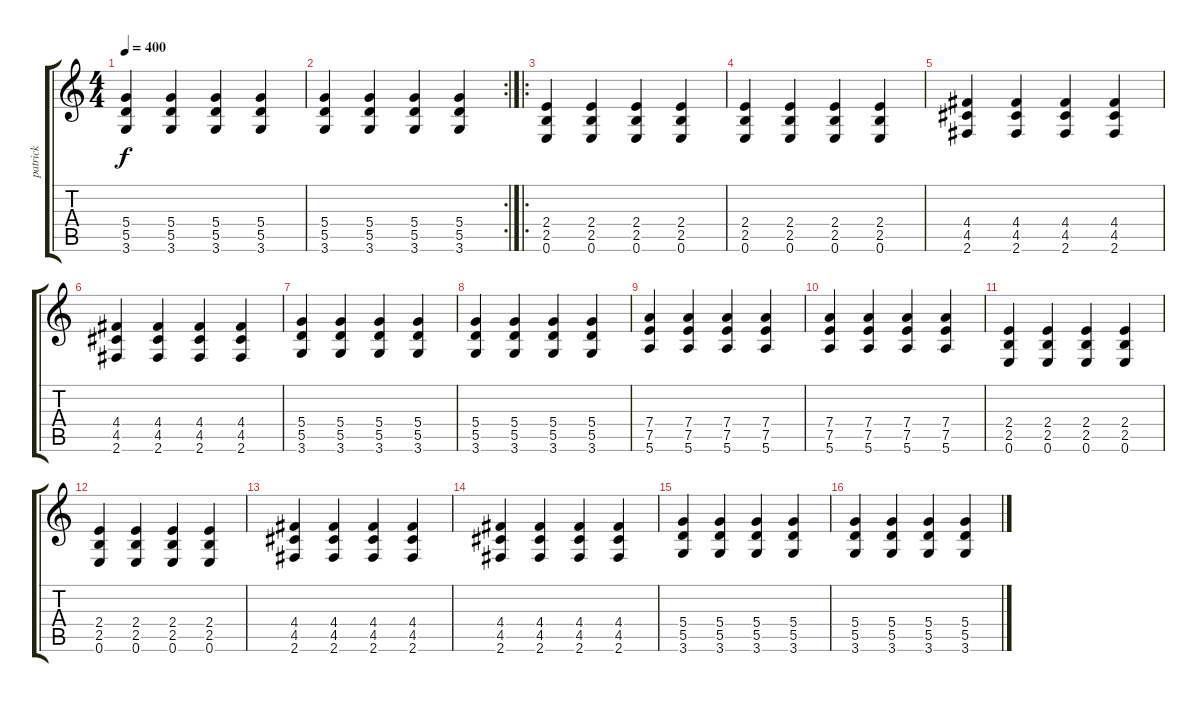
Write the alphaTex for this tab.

\track ("patrick" "patrick") {instrument overdrivenguitar}
\staff {score tabs}
\tuning (E4 B3 G3 D3 A2 E2) {hide}
\ts (4 4)
\tempo 400
\clef g2
\ks c
(5.4 5.5 3.6).4{dy f} (5.4 5.5 3.6).4 (5.4 5.5 3.6).4 (5.4 5.5 3.6).4 |
\rc 2
(5.4 5.5 3.6).4 (5.4 5.5 3.6).4 (5.4 5.5 3.6).4 (5.4 5.5 3.6).4 |
\ro
(2.4 2.5 0.6).4 (2.4 2.5 0.6).4 (2.4 2.5 0.6).4 (2.4 2.5 0.6).4 |
(2.4 2.5 0.6).4 (2.4 2.5 0.6).4 (2.4 2.5 0.6).4 (2.4 2.5 0.6).4 |
(4.4 4.5 2.6).4 (4.4 4.5 2.6).4 (4.4 4.5 2.6).4 (4.4 4.5 2.6).4 |
(4.4 4.5 2.6).4 (4.4 4.5 2.6).4 (4.4 4.5 2.6).4 (4.4 4.5 2.6).4 |
(5.4 5.5 3.6).4 (5.4 5.5 3.6).4 (5.4 5.5 3.6).4 (5.4 5.5 3.6).4 |
(5.4 5.5 3.6).4 (5.4 5.5 3.6).4 (5.4 5.5 3.6).4 (5.4 5.5 3.6).4 |
(7.4 7.5 5.6).4 (7.4 7.5 5.6).4 (7.4 7.5 5.6).4 (7.4 7.5 5.6).4 |
(7.4 7.5 5.6).4 (7.4 7.5 5.6).4 (7.4 7.5 5.6).4 (7.4 7.5 5.6).4 |
(2.4 2.5 0.6).4 (2.4 2.5 0.6).4 (2.4 2.5 0.6).4 (2.4 2.5 0.6).4 |
(2.4 2.5 0.6).4 (2.4 2.5 0.6).4 (2.4 2.5 0.6).4 (2.4 2.5 0.6).4 |
(4.4 4.5 2.6).4 (4.4 4.5 2.6).4 (4.4 4.5 2.6).4 (4.4 4.5 2.6).4 |
(4.4 4.5 2.6).4 (4.4 4.5 2.6).4 (4.4 4.5 2.6).4 (4.4 4.5 2.6).4 |
(5.4 5.5 3.6).4 (5.4 5.5 3.6).4 (5.4 5.5 3.6).4 (5.4 5.5 3.6).4 |
(5.4 5.5 3.6).4 (5.4 5.5 3.6).4 (5.4 5.5 3.6).4 (5.4 5.5 3.6).4
